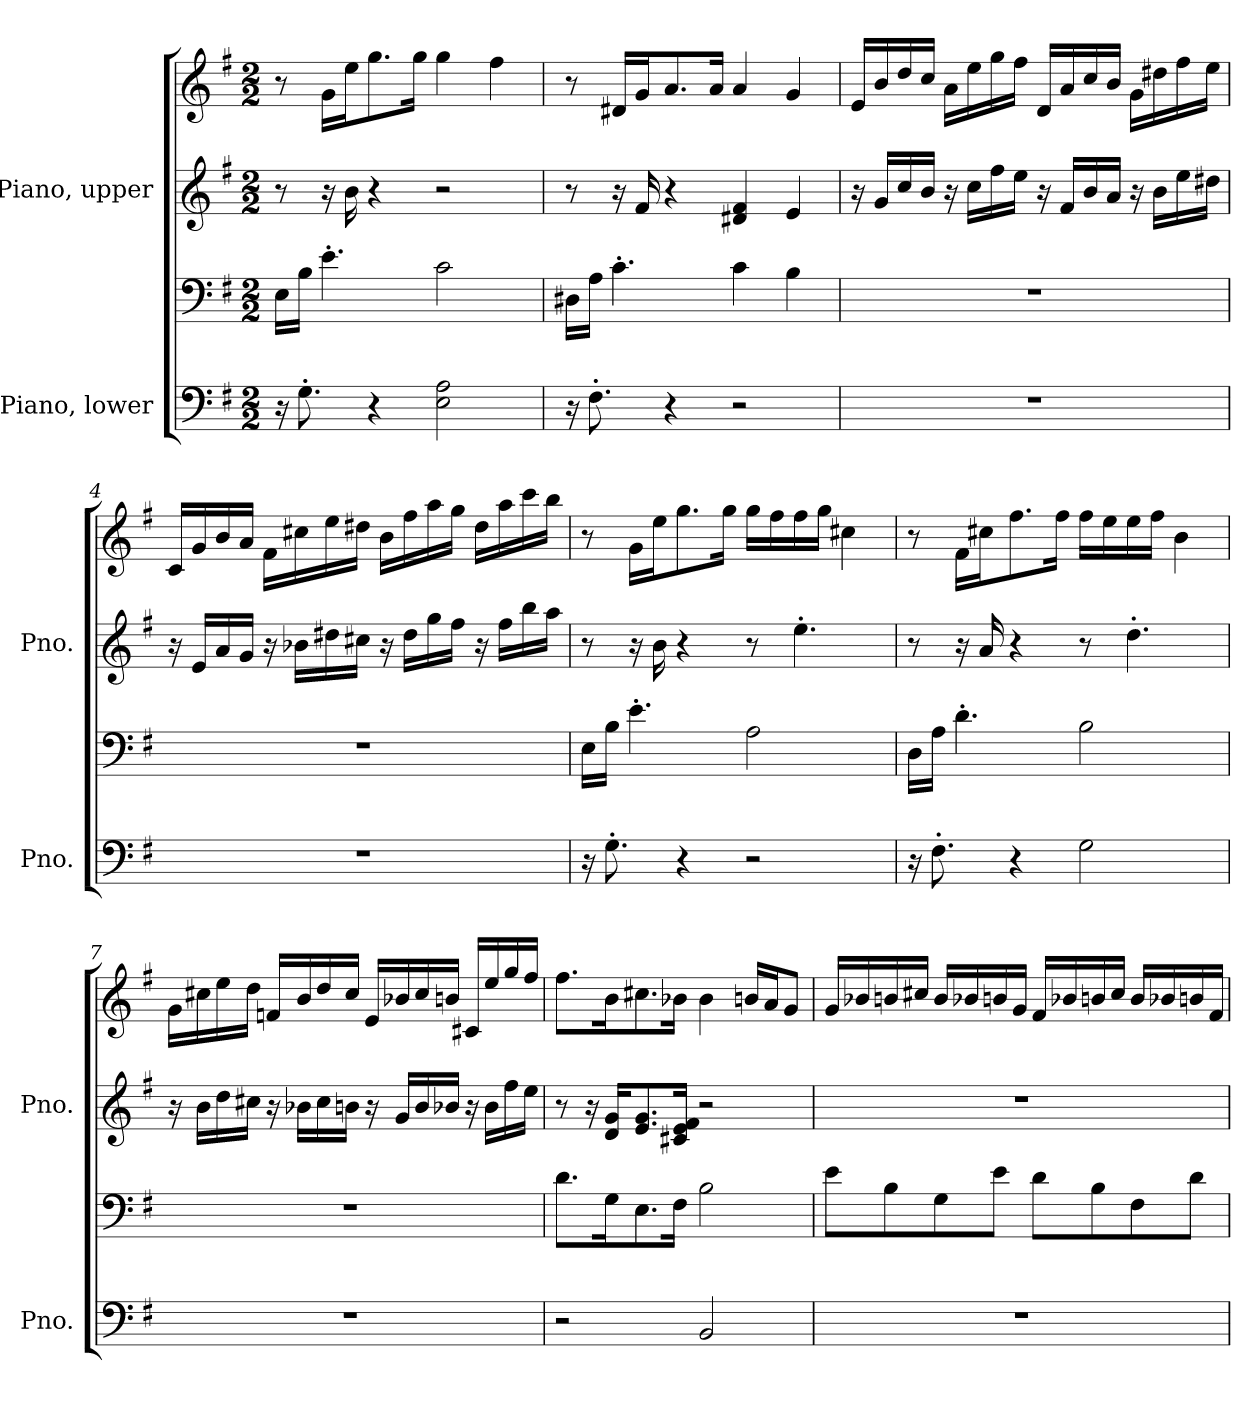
**kern	**kern	**kern	**kern
*part2	*part2	*part1	*part1
*staff4	*staff3	*staff2	*staff1
*I"Piano, lower	*	*I"Piano, upper	*
*I'Pno.	*	*I'Pno.	*
*clefF4	*clefF4	*clefG2	*clefG2
*k[f#]	*k[f#]	*k[f#]	*k[f#]
*M2/2	*M2/2	*M2/2	*M2/2
*MM60	*MM60	*MM60	*MM60
=1	=1	=1	=1
16r	16E\LL	8r	8r
8.G'\	16B\JJ	.	.
.	4.e'\	16r	16g\LL
.	.	16b\	16ee\J
4r	.	4r	8.gg\
.	.	.	16gg\Jk
2E\ 2A\	2c\	2r	4gg\
.	.	.	4ff#\
=2	=2	=2	=2
16r	16D#X\LL	8r	8r
8.F#'\	16A\JJ	.	.
.	4.c'\	16r	16d#X/LL
.	.	16f#/	16g/J
4r	.	4r	8.a/
.	.	.	16a/Jk
2r	4c\	4d#X/ 4f#/	4a/
.	4B\	4e/	4g/
!!LO:LB:g=z
=3	=3	=3	=3
1r	1r	16r	16e/LL
.	.	16g/LL	16b/
.	.	16cc/	16dd/
.	.	16b/JJ	16cc/JJ
.	.	16r	16a\LL
.	.	16cc\LL	16ee\
.	.	16ff#\	16gg\
.	.	16ee\JJ	16ff#\JJ
.	.	16r	16d/LL
.	.	16f#/LL	16a/
.	.	16b/	16cc/
.	.	16a/JJ	16b/JJ
.	.	16r	16g\LL
.	.	16b\LL	16dd#X\
.	.	16ee\	16ff#\
.	.	16dd#X\JJ	16ee\JJ
=4	=4	=4	=4
1r	1r	16r	16c/LL
.	.	16e/LL	16g/
.	.	16a/	16b/
.	.	16g/JJ	16a/JJ
.	.	16r	16f#\LL
.	.	16b-X\LL	16cc#X\
.	.	16dd#X\	16ee\
.	.	16cc#X\JJ	16dd#X\JJ
.	.	16r	16b\LL
.	.	16dd#\LL	16ff#\
.	.	16gg\	16aa\
.	.	16ff#\JJ	16gg\JJ
.	.	16r	16dd#\LL
.	.	16ff#\LL	16aa\
.	.	16bb\	16ccc\
.	.	16aa\JJ	16bb\JJ
!!LO:LB:g=z
=5	=5	=5	=5
16r	16E\LL	8r	8r
8.G'\	16B\JJ	.	.
.	4.e'\	16r	16g\LL
.	.	16b\	16ee\J
4r	.	4r	8.gg\
.	.	.	16gg\Jk
2r	2A\	8r	16gg\LL
.	.	.	16ff#\
.	.	4.ee'\	16ff#\
.	.	.	16gg\JJ
.	.	.	4cc#X\
=6	=6	=6	=6
16r	16D\LL	8r	8r
8.F#'\	16A\JJ	.	.
.	4.d'\	16r	16f#\LL
.	.	16a/	16cc#X\J
4r	.	4r	8.ff#\
.	.	.	16ff#\Jk
2G\	2B\	8r	16ff#\LL
.	.	.	16ee\
.	.	4.dd'\	16ee\
.	.	.	16ff#\JJ
.	.	.	4b\
!!LO:PB:g=z
=7	=7	=7	=7
1r	1r	16r	16g\LL
.	.	16b\LL	16cc#X\
.	.	16dd\	16ee\
.	.	16cc#X\JJ	16dd\JJ
.	.	16r	16fn/LL
.	.	16b-X\LL	16b/
.	.	16cc#\	16dd/
.	.	16bn\JJ	16cc#/JJ
.	.	16r	16e/LL
.	.	16g/LL	16b-X/
.	.	16b/	16cc#/
.	.	16b-X/JJ	16bn/JJ
.	.	16r	16c#X/LL
.	.	16b-\LL	16ee/
.	.	16ff#\	16gg/
.	.	16ee\JJ	16ff#/JJ
=8	=8	=8	=8
2r	8.d\L	8r	8.ff#\L
.	.	16r	.
.	16G\K	16d/ 16g/KL	16b\K
.	8.E\	8.e/ 8.g/	8.cc#X\
.	16F#\Jk	16c#X/ 16e/ 16f#/Jk	16b-X\Jk
2BB/	2B\	2r	4b-\
.	.	.	16bn/LL
.	.	.	16a/J
.	.	.	8g/J
!!LO:LB:g=z
=9	=9	=9	=9
1r	8e\L	1r	16g/LL
.	.	.	16b-X/
.	8B\	.	16bn/
.	.	.	16cc#X/JJ
.	8G\	.	16b/LL
.	.	.	16b-X/
.	8e\J	.	16bn/
.	.	.	16g/JJ
.	8d\L	.	16f#/LL
.	.	.	16b-X/
.	8B\	.	16bn/
.	.	.	16cc#/JJ
.	8F#\	.	16b/LL
.	.	.	16b-X/
.	8d\J	.	16bn/
.	.	.	16f#/JJ
=	=	=	=
*-	*-	*-	*-
